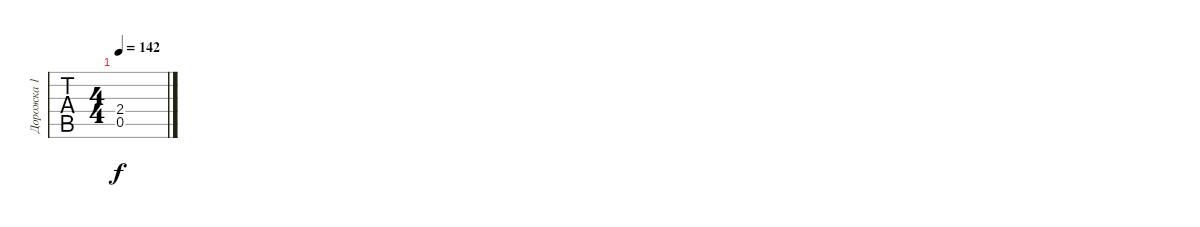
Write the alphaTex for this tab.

\track ("Дорожка 1" "Дорожка 1") {instrument electricguitarclean}
\staff {tabs}
\tuning (Eb4 Bb3 Gb3 Db3 Ab2 Eb2) {hide}
\ts (4 4)
\tempo 142
\clef g2
\ks c
(2.4{t} 0.5{t}).1{dy f}
